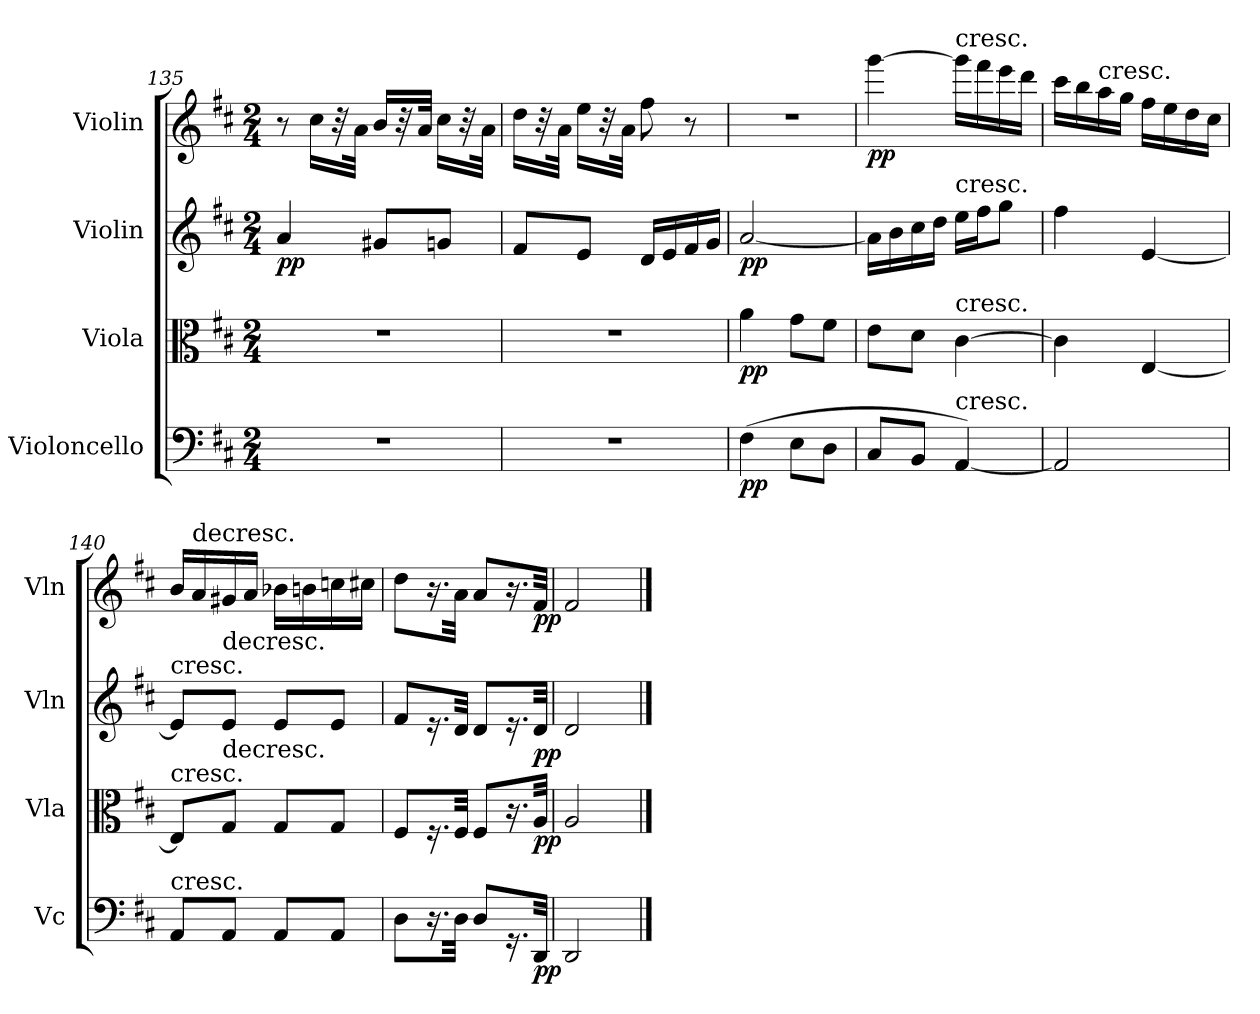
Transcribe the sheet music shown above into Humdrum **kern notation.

**kern	**dynam	**kern	**dynam	**kern	**dynam	**kern	**dynam
*part4	*part4	*part3	*part3	*part2	*part2	*part1	*part1
*staff4	*staff4	*staff3	*staff3	*staff2	*staff2	*staff1	*staff1
*I"Violoncello	*	*I"Viola	*	*I"Violin	*	*I"Violin	*
*I'Vc	*	*I'Vla	*	*I'Vln	*	*I'Vln	*
*clefF4	*	*clefC3	*	*clefG2	*	*clefG2	*
*k[f#c#]	*	*k[f#c#]	*	*k[f#c#]	*	*k[f#c#]	*
*D:	*	*D:	*	*D:	*	*D:	*
*M2/4	*	*M2/4	*	*M2/4	*	*M2/4	*
=135	=135	=135	=135	=135	=135	=135	=135
2r	.	2r	.	4a/	pp	8r	.
.	.	.	.	.	.	16cc#\LL	.
.	.	.	.	.	.	32r	.
.	.	.	.	.	.	32a\JJk	.
.	.	.	.	8g#X/L	.	16b/LL	.
.	.	.	.	.	.	32r	.
.	.	.	.	.	.	32a/JJk	.
.	.	.	.	8gn/J	.	16cc#\LL	.
.	.	.	.	.	.	32r	.
.	.	.	.	.	.	32a\JJk	.
=136	=136	=136	=136	=136	=136	=136	=136
2r	.	2r	.	8f#/L	.	16dd\LL	.
.	.	.	.	.	.	32r	.
.	.	.	.	.	.	32a\JJk	.
.	.	.	.	8e/J	.	16ee\LL	.
.	.	.	.	.	.	32r	.
.	.	.	.	.	.	32a\JJk	.
.	.	.	.	16d/LL	.	8ff#\	.
.	.	.	.	16e/	.	.	.
.	.	.	.	16f#/	.	8r	.
.	.	.	.	16g/JJ	.	.	.
=137	=137	=137	=137	=137	=137	=137	=137
(4F#\	pp	4a\	pp	[2a/	pp	2r	.
8E\L	.	8g\L	.	.	.	.	.
8D\J	.	8f#\J	.	.	.	.	.
=138	=138	=138	=138	=138	=138	=138	=138
8C#/L	.	8e\L	.	16a\LL]	.	[4ggg\	pp
.	.	.	.	16b\	.	.	.
8BB/J	.	8d\J	.	16cc#\	.	.	.
.	.	.	.	16dd\JJ	.	.	.
!	!	!	!	!	!	!LO:TX:t=cresc.	!
!	!	!	!	!LO:TX:t=cresc.	!	!	!
!	!	!LO:TX:t=cresc.	!	!	!	!	!
!LO:TX:t=cresc.	!	!	!	!	!	!	!
[4AA/)	.	[4c#\	.	16ee\LL	.	16ggg\LL]	.
.	.	.	.	16ff#\J	.	16fff#\	.
.	.	.	.	8gg\J	.	16eee\	.
.	.	.	.	.	.	16ddd\JJ	.
=139	=139	=139	=139	=139	=139	=139	=139
2AA/]	.	4c#\]	.	4ff#\	.	16ccc#\LL	.
.	.	.	.	.	.	16bb\	.
!	!	!	!	!	!	!LO:TX:t=cresc.	!
.	.	.	.	.	.	16aa\	.
.	.	.	.	.	.	16gg\JJ	.
.	.	[4E/	.	[4e/	.	16ff#\LL	.
.	.	.	.	.	.	16ee\	.
.	.	.	.	.	.	16dd\	.
.	.	.	.	.	.	16cc#\JJ	.
=140	=140	=140	=140	=140	=140	=140	=140
!	!	!	!	!LO:TX:t=cresc.	!	!	!
!	!	!LO:TX:t=cresc.	!	!	!	!	!
!LO:TX:t=cresc.	!	!	!	!	!	!	!
8AA/L	.	8E/L]	.	8e/L]	.	16b/LL	.
!	!	!	!	!	!	!LO:TX:t=decresc.	!
.	.	.	.	.	.	16a/	.
!	!	!	!	!LO:TX:t=decresc.	!	!	!
!	!	!LO:TX:t=decresc.	!	!	!	!	!
8AA/J	.	8G/J	.	8e/J	.	16g#X/	.
.	.	.	.	.	.	16a/JJ	.
8AA/L	.	8G/L	.	8e/L	.	16b-X\LL	.
.	.	.	.	.	.	16bn\	.
8AA/J	.	8G/J	.	8e/J	.	16ccn\	.
.	.	.	.	.	.	16cc#X\JJ	.
=141	=141	=141	=141	=141	=141	=141	=141
8D\L	.	8F#/L	.	8f#/L	.	8dd\L	.
16.r	.	16.r	.	16.r	.	16.r	.
32D\Jkk	.	32F#/Jkk	.	32d/Jkk	.	32a\Jkk	.
8D/L	.	8F#/L	.	8d/L	.	8a/L	.
16.r	.	16.r	.	16.r	.	16.r	.
32DD/Jkk	pp	32A/Jkk	pp	32d/Jkk	pp	32f#/Jkk	pp
=142	=142	=142	=142	=142	=142	=142	=142
2DD/	.	2A/	.	2d/	.	2f#/	.
==	==	==	==	==	==	==	==
*-	*-	*-	*-	*-	*-	*-	*-
